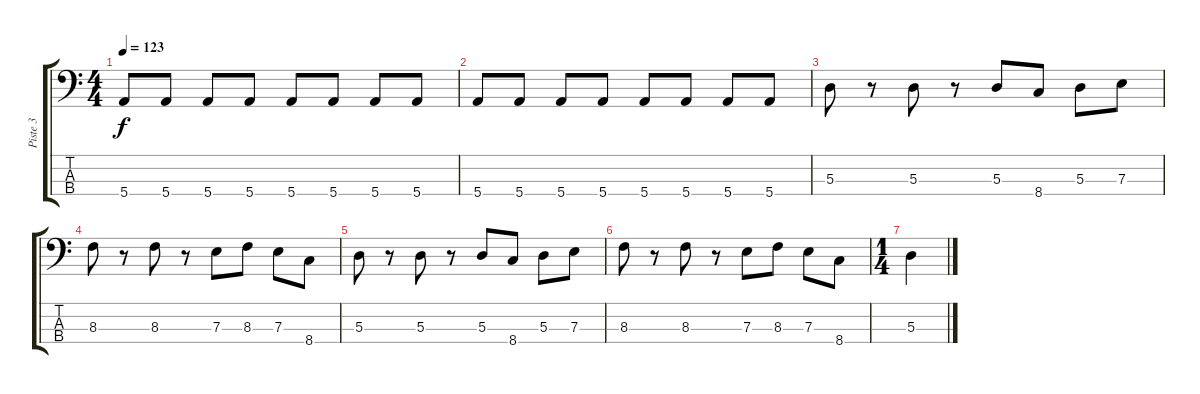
\track ("Piste 3" "Piste 3") {instrument electricbasspick}
\staff {score tabs}
\tuning (G2 D2 A1 E1) {hide}
\ts (4 4)
\tempo 123
\clef f4
\ks c
5.4.8{dy f} 5.4.8 5.4.8 5.4.8 5.4.8 5.4.8 5.4.8 5.4.8 |
5.4.8 5.4.8 5.4.8 5.4.8 5.4.8 5.4.8 5.4.8 5.4.8 |
5.3.8 r.8 5.3.8 r.8 5.3.8 8.4.8 5.3.8 7.3.8 |
8.3.8 r.8 8.3.8 r.8 7.3.8 8.3.8 7.3.8 8.4.8 |
5.3.8 r.8 5.3.8 r.8 5.3.8 8.4.8 5.3.8 7.3.8 |
8.3.8 r.8 8.3.8 r.8 7.3.8 8.3.8 7.3.8 8.4.8 |
\ts (1 4)
5.3.4
